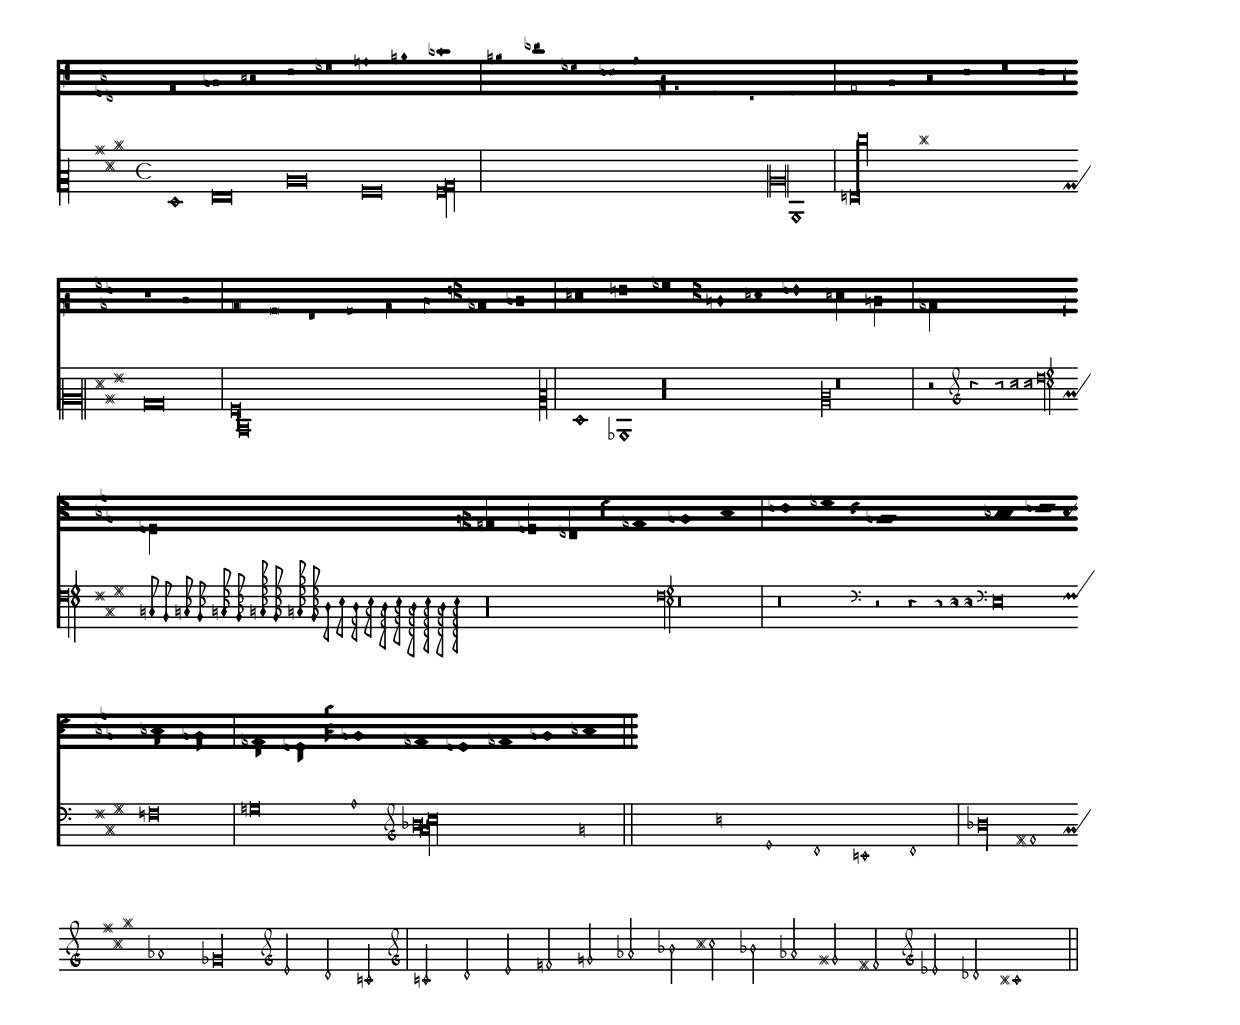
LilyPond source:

%% Do not edit this file; it is automatically
%% generated from LSR http://lsr.dsi.unimi.it
%% This file is in the public domain.
\version "2.13.10"

\header {
  lsrtags = "ancient-notation"

%% Translation of GIT committish: 4385ed4cc738e164a95798862580b4b86703356f
  texidoces = "
Aquí se muestran muchos de (¿o quizá todos?) los símbolos que
están contemplados por la capacidad de LilyPond para la música
antigua.
"

  doctitlees = "Tipografía de música antigua"

%% Translation of GIT committish: 499a511d4166feaada31114e097f86b5e0c56421
  texidocfr ="
Voici comment graver la plupart, sinon tous les symboles que
LilyPond prend en charge en matière de musique ancienne.

"
  doctitlefr = "Gravure de musique ancienne"

  texidoc = "
Shown here are many (all?) of the symbols that are included in
LilyPond's support for ancient notation.



"
  doctitle = "Ancient fonts"
} % begin verbatim

upperStaff = \new VaticanaStaff = "upperStaff" <<
  \context VaticanaVoice <<
    \transpose c c {

      \override NoteHead #'style = #'vaticana.punctum
      \key es \major
      \clef "vaticana-fa2"
      c1 des e f ges

      \override NoteHead #'style = #'vaticana.inclinatum
      a! b ces'
      \bar "|"
      % \break % 1 (8*1)

      \override NoteHead #'style = #'vaticana.quilisma
      b! des'! ges! fes!
      \breathe
      \clef "vaticana-fa1"
      \override NoteHead #'style = #'vaticana.plica
      es d
      \override NoteHead #'style = #'vaticana.reverse.plica
      c d
      \bar "|"
      % \break %2 (8*1)

      \override NoteHead #'style = #'vaticana.punctum.cavum
      es f
      \override NoteHead #'style = #'vaticana.lpes
      g as
      \override NoteHead #'style = #'vaticana.upes
      bes as
      \override NoteHead #'style = #'vaticana.vupes
      g f
      \override NoteHead #'style = #'vaticana.linea.punctum
      \once \override Staff.BarLine #'bar-size = #2.0 \bar "|"
      % \break % 3 (8*1)

      es d
      \override NoteHead #'style = #'vaticana.epiphonus
      c d
      \override NoteHead #'style = #'vaticana.cephalicus
      es f

      \override Staff.KeySignature #'glyph-name-alist = #alteration-medicaea-glyph-name-alist
      \override Staff.Accidental #'glyph-name-alist = #alteration-medicaea-glyph-name-alist
      \override Staff.Custos #'style = #'medicaea
      \override NoteHead #'style = #'medicaea.punctum
      \clef "medicaea-fa2"
      ces des
      \bar "|"
      % \break % 4 (8*1)

      e! f! ges
      \clef "medicaea-do2"
      \override NoteHead #'style = #'medicaea.inclinatum
      a! b! ces'
      \override NoteHead #'style = #'medicaea.virga
      b! a!
      \bar "|"
      % \break % 5 (8*1)

      ges fes
      \clef "medicaea-fa1"
      \override NoteHead #'style = #'medicaea.rvirga
      e des ces

      \override Staff.KeySignature #'glyph-name-alist = #alteration-hufnagel-glyph-name-alist
      \override Staff.Accidental #'glyph-name-alist = #alteration-hufnagel-glyph-name-alist
      \override Staff.Custos #'style = #'hufnagel
      \override NoteHead #'style = #'hufnagel.punctum
      \clef "hufnagel-fa2"
      ces des es
      \bar "|"
      % \break % 6 (8*1)

      fes ges
      \clef "hufnagel-do2"
      \override NoteHead #'style = #'hufnagel.lpes
      as! bes! ces'
      \override NoteHead #'style = #'hufnagel.virga
      bes! as!
      \bar "|"
      % \break % 7 (8*1)

      ges! fes!
      \clef "hufnagel-do-fa"
      \override NoteHead #'style = #'hufnagel.punctum
      es! des ces des! es! fes!
      \bar "||"
      % \break % 8 (8*1)

      s32*1
      % \break % 12 (32*1)
    }
  >>
>>

lowerStaff = \new MensuralStaff = "lowerStaff" <<
  \context MensuralVoice <<
    \transpose c c {

      \key a \major
      cis'1 d'\breve gis'\breve e'\breve \[ e'\longa fis'\longa \]
      \set Staff.forceClef = ##t
      \clef "neomensural-c2"
      cis1
      \bar "|"
      % \break % 2 (16*1)

      \[ g\breve dis''\longa \]
      b\breve \[ a\longa d\longa \]
      \clef "petrucci-c2"
      % \break % 4 (16*1)

      fis1 ces1
      \clef "petrucci-c2"
      r\longa
      \set Staff.forceClef = ##t
      \clef "mensural-c2"
      r\breve
      \bar "|"
      % \break % 5 (8*1)

      r2
      \clef "mensural-g"
      r4 r8 r16 r16
      \override NoteHead #'style = #'mensural
      \override Rest #'style = #'mensural
      \clef "petrucci-f"
      c8 b, c16 b, c32 b, c64 b, c64 b,
      d8 e d16 e d32 e d64 e d64 e
      r\longa
      \set Staff.forceClef = ##t
      \clef "petrucci-f"
      r\breve
      \bar "|"
      % \break % 6 (8*1)

      r\breve
      \clef "mensural-f"
      r2 r4 r8 r16 r16

      \set Staff.forceClef = ##t
      \clef "mensural-f"
      e\breve f g a1
      \clef "mensural-g"
      % \break % 7 (8*1)

      \[ bes'!\longa a'!\longa c''!\longa \]
      e'1 d' c' d' \bar "|"
      \bar "|"
      % \break % 9 (16*1)

      bes'!\longa fis'!1 as'!1 ges'!\longa % lig
      \set Staff.forceClef = ##t
      \clef "mensural-g"
      e'2 d' c' \bar "|"
      % \break % 11 (16*1)

      \set Staff.forceClef = ##t
      \clef "petrucci-g"
      c'2 d' e' f'
      \clef "petrucci-g"
      g' as'! bes'! cis''!
      bes'! as'! gis'! fis'!
      \set Staff.forceClef = ##t
      \clef "mensural-g"
      es'! des'! cis'!1 \bar "||"
      % \break % 12 (8*1)
    }
  >>
>>

\paper {
  line-thickness = #(/ staff-space 5.0)
}

\score {
  <<
    \upperStaff
    \lowerStaff
  >>
  \layout {
    indent = 0.0
    line-width = 17.25\cm
    \context {
      \Score
      timing = ##f
    }
    \context {
      \MensuralVoice
      \override NoteHead #'style = #'neomensural
      \override Rest #'style = #'neomensural
      \override Stem #'flag-style = #'mensural
      \override Stem #'thickness = #1.0
    }
    \context {
      \MensuralStaff
      \revert  BarLine #'transparent
      \override KeySignature #'glyph-name-alist = #alteration-mensural-glyph-name-alist
      clefGlyph = #"clefs.petrucci.c2"
    }
    \context {
      \VaticanaStaff
      \revert  BarLine #'transparent
      \override StaffSymbol #'thickness = #2.0
      \override KeySignature #'glyph-name-alist = #alteration-vaticana-glyph-name-alist
      \override Custos #'neutral-position = #4
    }
  }
}

